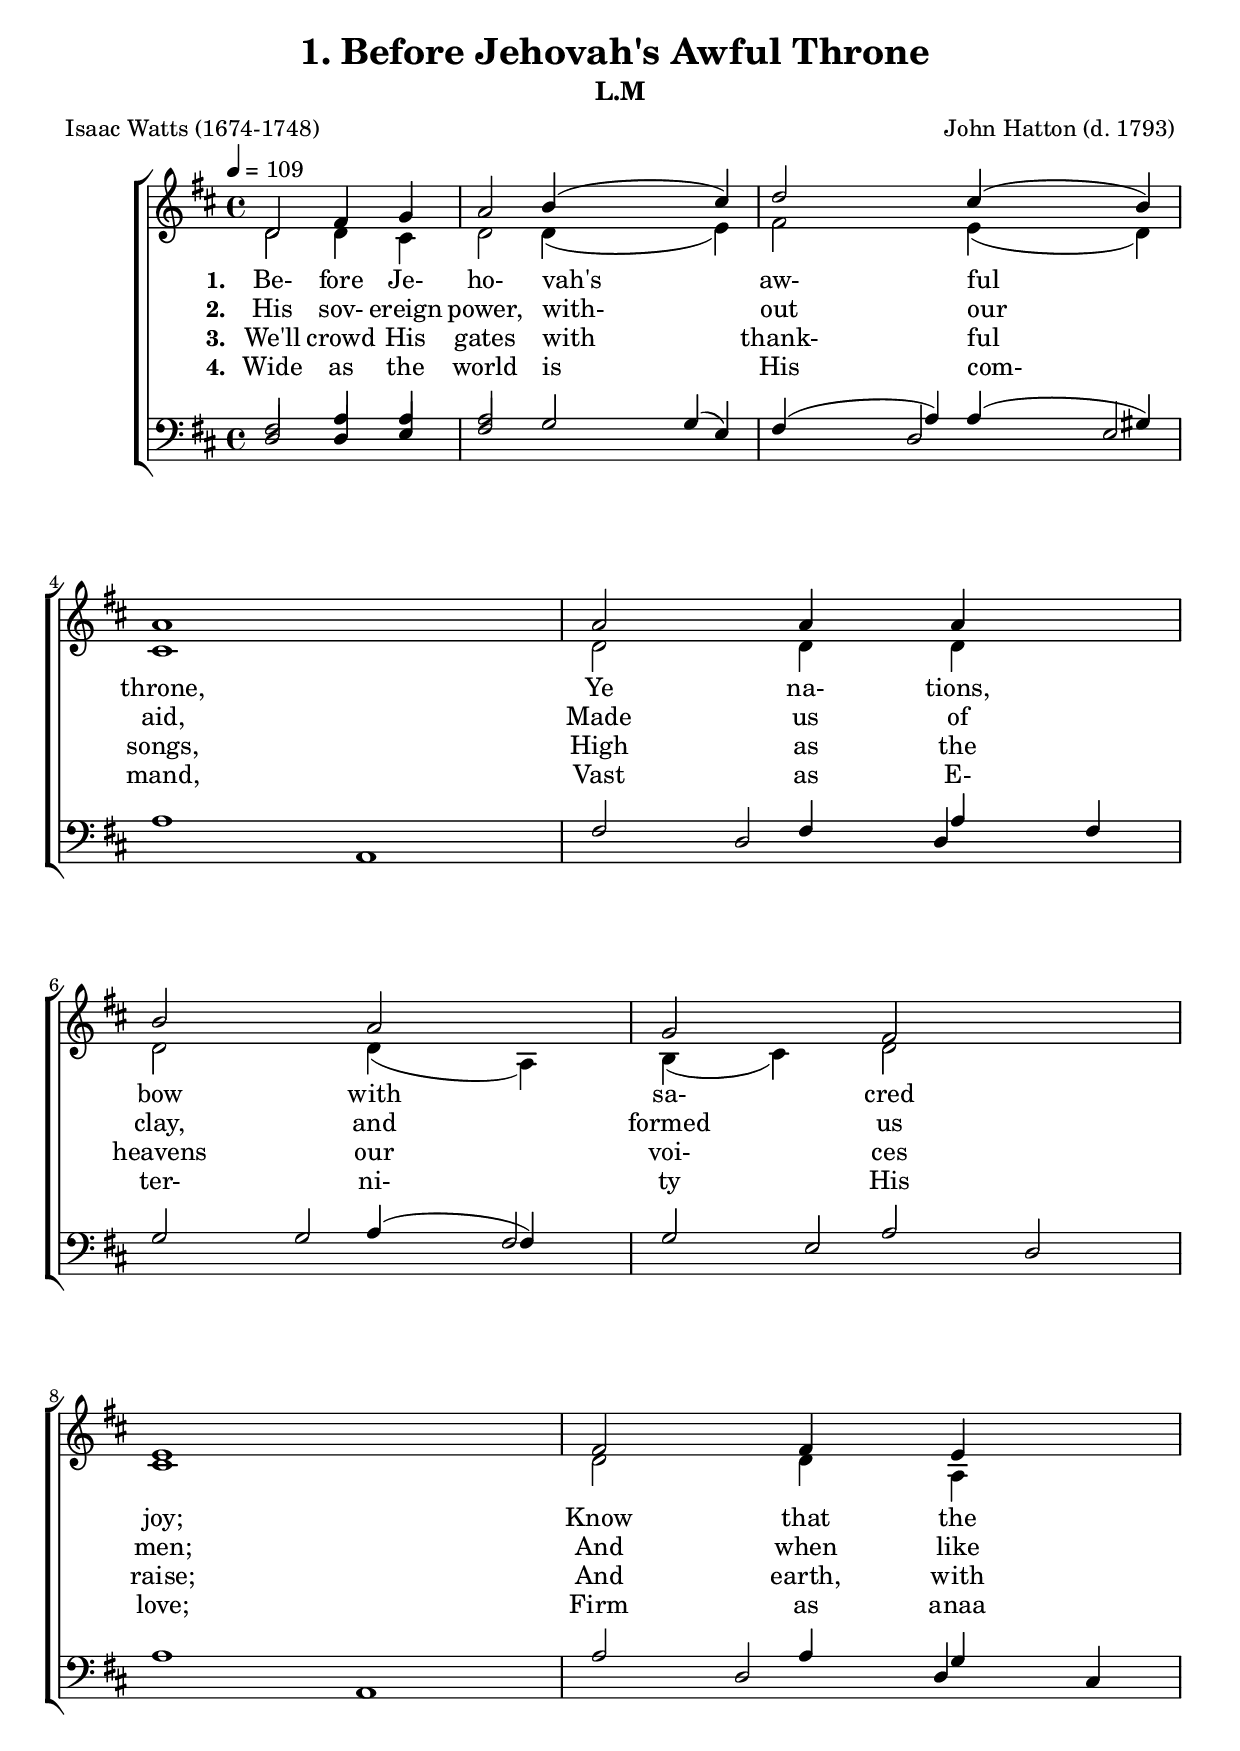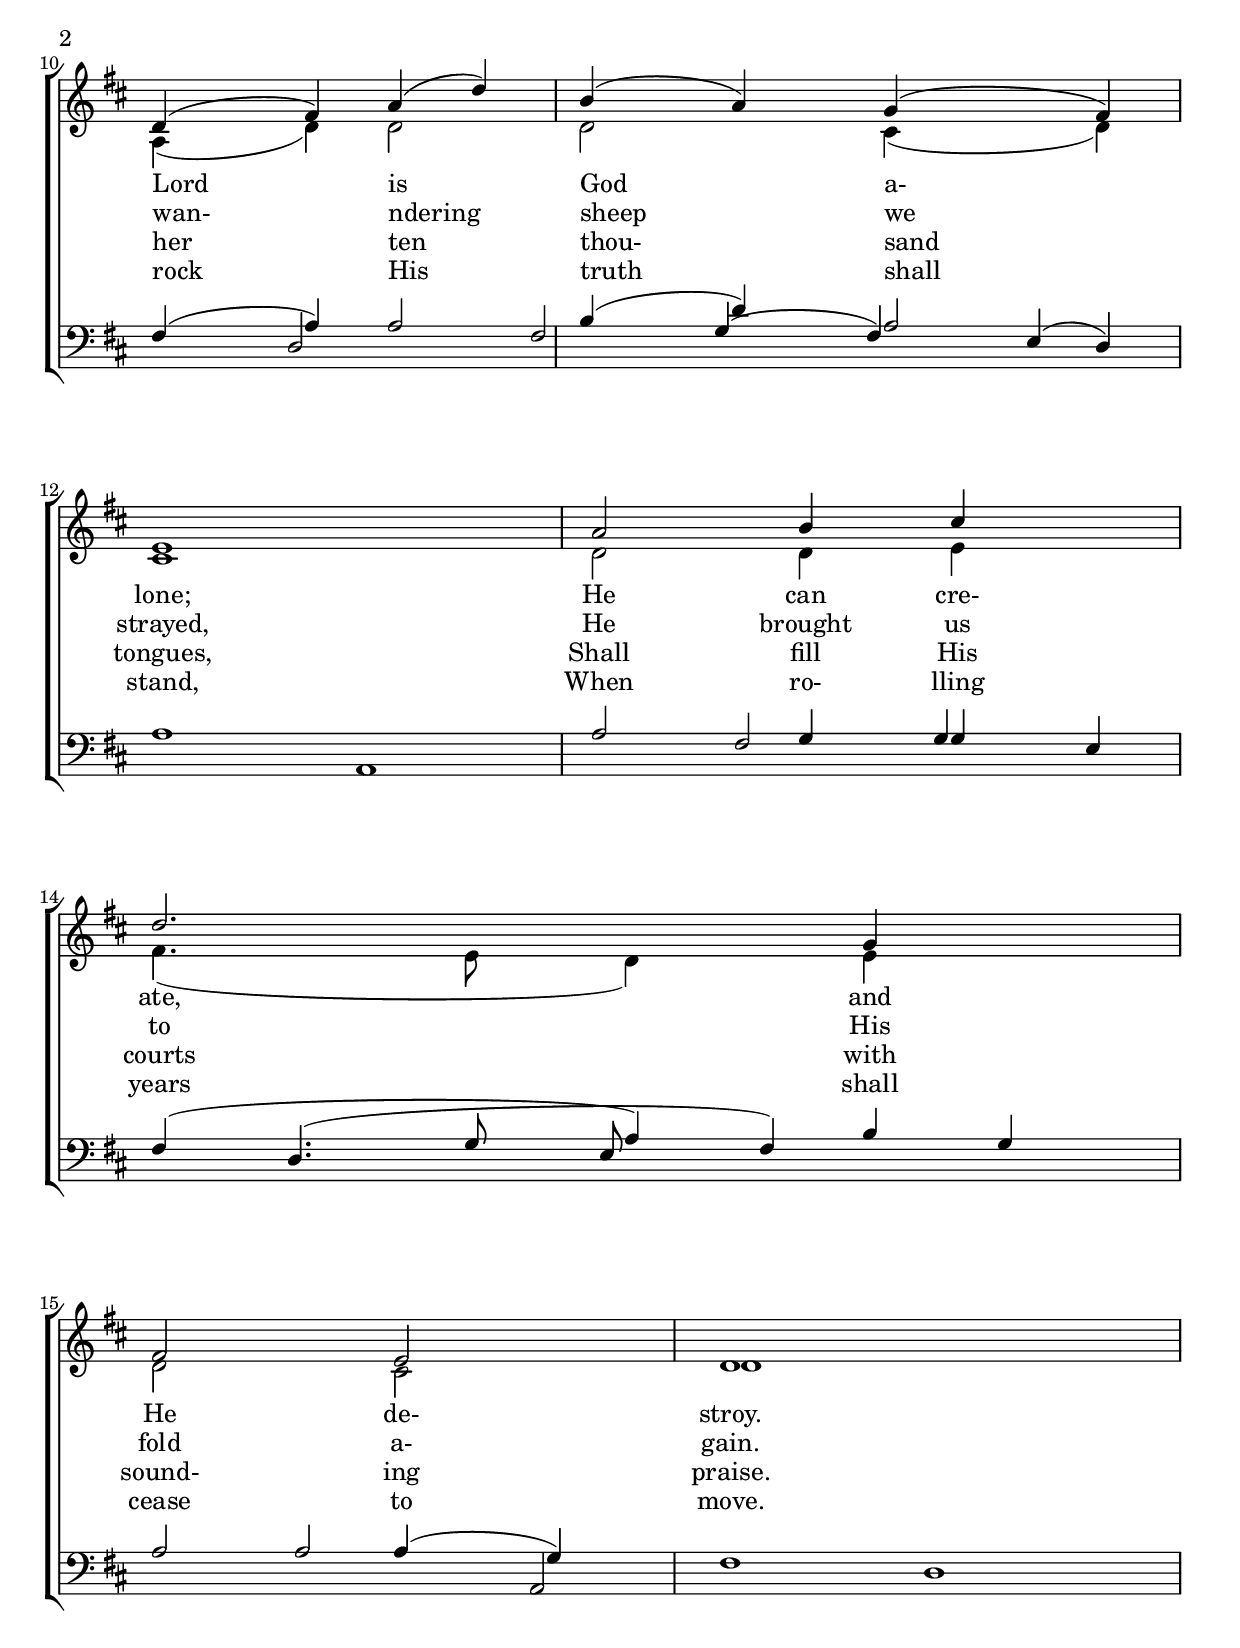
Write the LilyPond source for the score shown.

\header
    {
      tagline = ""  % removed
      title = "1. Before Jehovah's Awful Throne "
      composer = " John Hatton (d. 1793) "
      poet = " Isaac Watts (1674-1748) "
      subtitle = "L.M"
    }
    
    \version "2.18.2"
    %
    %% global for all staves
    %
global = { \key d \major \time 4/4 \tempo 4 = 109  }
%Individual voices

soprano = {d'2 fis'4 g'4 a'2 b'4 (cis''4) d''2 cis''4 (b'4) a'1 a'2 a'4 a'4 b'2 a'2 g'2 fis'2 e'1 fis'2 fis'4 e'4 d'4 (fis'4) a'4 (d''4) b'4 (a'4) g'4 (fis'4) e'1 a'2 b'4 cis''4 d''2. g'4 fis'2 e'2 d'1 }
alto = {d'2 d'4 cis'4 d'2 d'4 (e'4) fis'2 e'4 (d'4) cis'1 d'2 d'4 d'4 d'2 d'4 (a4) b4 (cis'4) d'2 cis'1 d'2 d'4 a4 a4 (d'4) d'2 d'2 cis'4 (d'4) cis'1 d'2 d'4 e'4 fis'4. (e'8 d'4) e'4 d'2 cis'2 d'1 }
tenor = {fis2 a4 a4 a2 g2 fis4 (a4) a4 (gis4) a1 fis2 fis4 a4 g2 a4 (fis4) g2 a2 a1 a2 a4 g4 fis4 (a4) a2 b4 (d'4) a2 a1 a2 g4 g4 fis4. (g8 a4) b4 a2 a4 (g4) fis1 }
bass = {d2 d4 e4 fis2 \override NoteColumn.force-hshift = 10 g4 (e4) d2 e2 a,1 d2 d4 fis4 g2 fis2 e2 d2 a,1 d2 d4 cis4 d2 fis2 g4 (fis4) e4 (d4) a,1 fis2 g4 e4 d4. (e8 fis4) g4 a2 a,2 d1 }
%lyrics
stanzaa =  \lyricmode { \set stanza = #"1. "Be- fore Je- ho- vah's aw- ful throne, Ye na- tions, bow with sa- cred joy; Know that the Lord is God a- lone; He can cre- ate, and He de- stroy. }
stanzab =  \lyricmode { \set stanza = #"2. "His sov- ereign power, with- out our aid, Made us of clay, and formed us men; And when like wan- ndering sheep we strayed, He brought us to His fold a- gain. }
stanzac =  \lyricmode { \set stanza = #"3. "We'll crowd His gates with thank- ful songs, High as the heavens our voi- ces raise; And earth, with her ten thou- sand tongues, Shall fill His courts with sound- ing praise. }
stanzad =  \lyricmode { \set stanza = #"4. "Wide as the world is His com- mand, Vast as E- ter- ni- ty His love; Firm as anaa rock His truth shall stand, When ro- lling years shall cease to move. }
\score {
      \new ChoirStaff <<
       \new Staff <<
\clef "treble"
      \new Voice = "Sop" { \voiceOne \global \soprano}
\new Voice = "Alto" { \voiceTwo \global \alto}

      \new Lyrics \lyricsto "Sop" { \stanzaa }
\new Lyrics \lyricsto "Sop" { \stanzab }
\new Lyrics \lyricsto "Sop" { \stanzac }
\new Lyrics \lyricsto "Sop" { \stanzad }

>>
        \new Staff <<
      \clef "bass"
      \new Voice = "Tenor" { \voiceOne \global \tenor}
\new Voice = "Bass" { \voiceOne \global \bass}

      
>>
      >>
    \layout{}
    \midi{}
    }